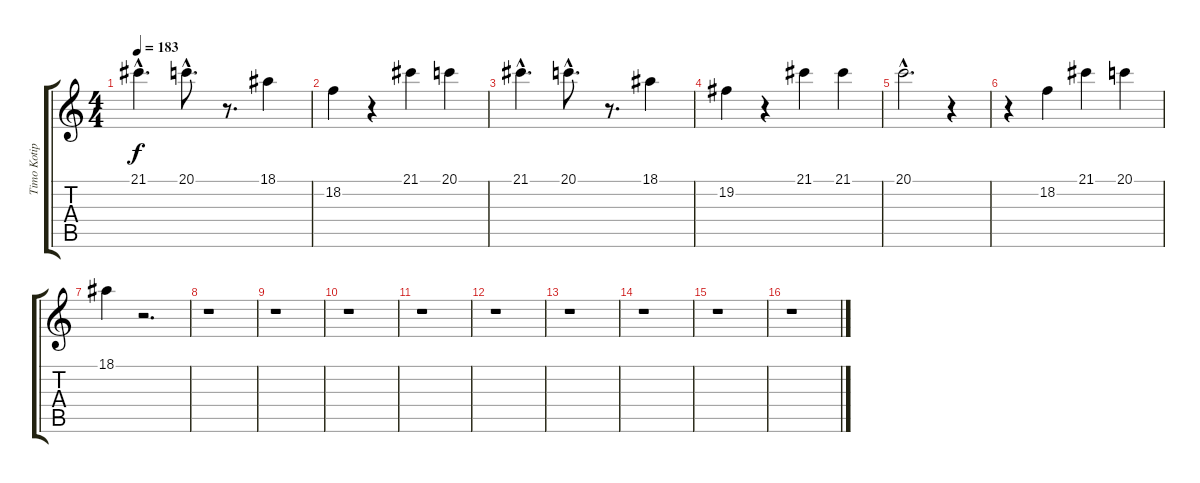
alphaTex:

\track ("Timo Kotipelto" "Timo Kotip") {instrument lead3calliope}
\staff {score tabs}
\tuning (E4 B3 G3 D3 A2 E2) {hide}
\ts (4 4)
\tempo 183
\clef g2
\ks c
21.1{hac}.4{d dy f} 20.1{hac}.8{d} r.8{d} 18.1.4 |
18.2.4 r.4 21.1.4 20.1.4 |
21.1{hac}.4{d} 20.1{hac}.8{d} r.8{d} 18.1.4 |
19.2.4 r.4 21.1.4 21.1.4 |
20.1{hac}.2{d} r.4 |
r.4 18.2.4 21.1.4 20.1.4 |
18.1.4 r.2{d} |
r.1 |
r.1 |
r.1 |
r.1 |
r.1 |
r.1 |
r.1 |
r.1 |
r.1
